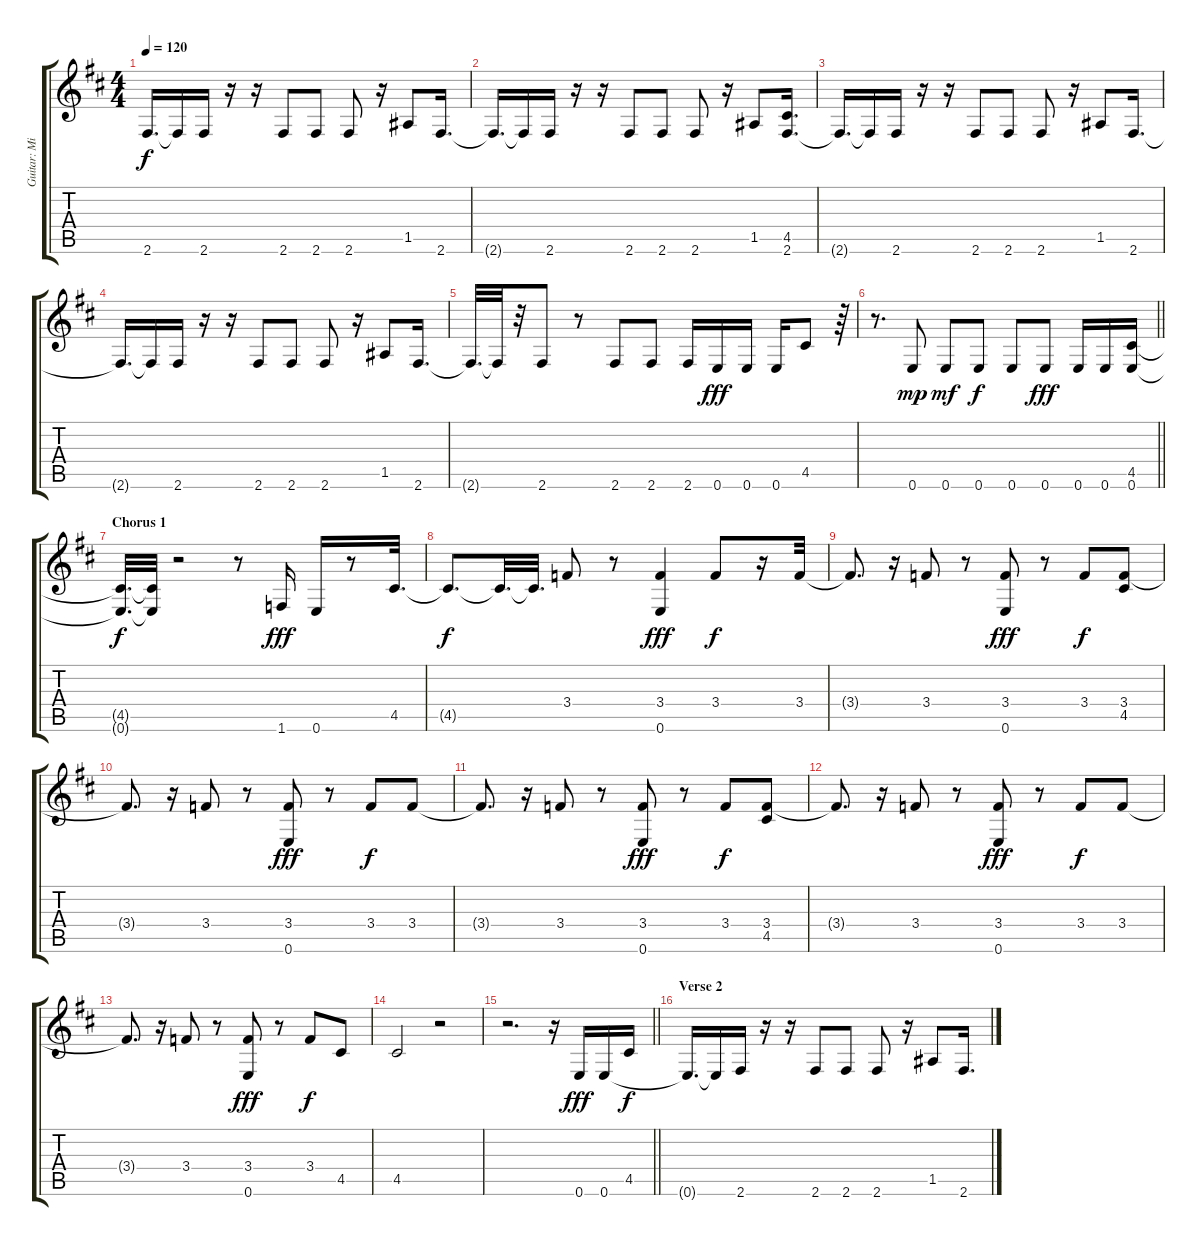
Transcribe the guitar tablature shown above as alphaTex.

\track ("Guitar: Mick Ralphs" "Guitar: Mi") {instrument acousticguitarsteel}
\staff {score tabs}
\tuning (E4 B3 G3 D3 A2 E2) {hide}
\ts (4 4)
\tempo 120
\clef g2
\ks d
2.6{t}.16{d dy f} 2.6{t}.16 2.6.16 r.16 r.16 2.6.8 2.6.8 2.6.8 r.16 1.5.8 2.6.16{d} |
2.6{t}.16{d} 2.6{t}.16 2.6.16 r.16 r.16 2.6.8 2.6.8 2.6.8 r.16 1.5.8 (4.5 2.6).16{d} |
2.6{t}.16{d} 2.6{t}.16 2.6.16 r.16 r.16 2.6.8 2.6.8 2.6.8 r.16 1.5.8 2.6.16{d} |
2.6{t}.16{d} 2.6{t}.16 2.6.16 r.16 r.16 2.6.8 2.6.8 2.6.8 r.16 1.5.8 2.6.16{d} |
2.6{t}.32{d} 2.6{t}.32 r.32 2.6.8 r.8 2.6.8 2.6.8 2.6.16 0.6.16{dy fff} 0.6.16 0.6.16 4.5.8 r.64 |
\barLineRight lightlight
r.8{d} 0.6.8{dy mp} 0.6.8{dy mf} 0.6.8{dy f} 0.6.8 0.6.8{dy fff} 0.6.16 0.6.16 (4.5 0.6).16 |
\section ("" "Chorus 1")
(4.5{t} 0.6{t}).32{d dy f} (4.5{t} 0.6{t}).32 r.2 r.8 1.6.16{dy fff} 0.6.16 r.8 4.5.32{d} |
4.5{t}.8{d dy f} 4.5{t}.32{d} 4.5{t}.32{d} 3.4.8 r.8 (3.4 0.6).4{dy fff} 3.4.8{dy f} r.16 3.4.32 |
3.4{t}.8{d} r.16 3.4.8 r.8 (3.4 0.6).8{dy fff} r.8 3.4.8{dy f} (3.4 4.5).8 |
3.4{t}.8{d} r.16 3.4.8 r.8 (3.4 0.6).8{dy fff} r.8 3.4.8{dy f} 3.4.8 |
3.4{t}.8{d} r.16 3.4.8 r.8 (3.4 0.6).8{dy fff} r.8 3.4.8{dy f} (3.4 4.5).8 |
3.4{t}.8{d} r.16 3.4.8 r.8 (3.4 0.6).8{dy fff} r.8 3.4.8{dy f} 3.4.8 |
3.4{t}.8{d} r.16 3.4.8 r.8 (3.4 0.6).8{dy fff} r.8 3.4.8{dy f} 4.5.8 |
4.5.2 r.2 |
\barLineRight lightlight
r.2{d} r.16 0.6.16{dy fff} 0.6.16 4.5.16{dy f} |
\section ("" "Verse 2")
0.6{t}.16{d} 0.6{t}.16 2.6.16 r.16 r.16 2.6.8 2.6.8 2.6.8 r.16 1.5.8 2.6.16{d}
